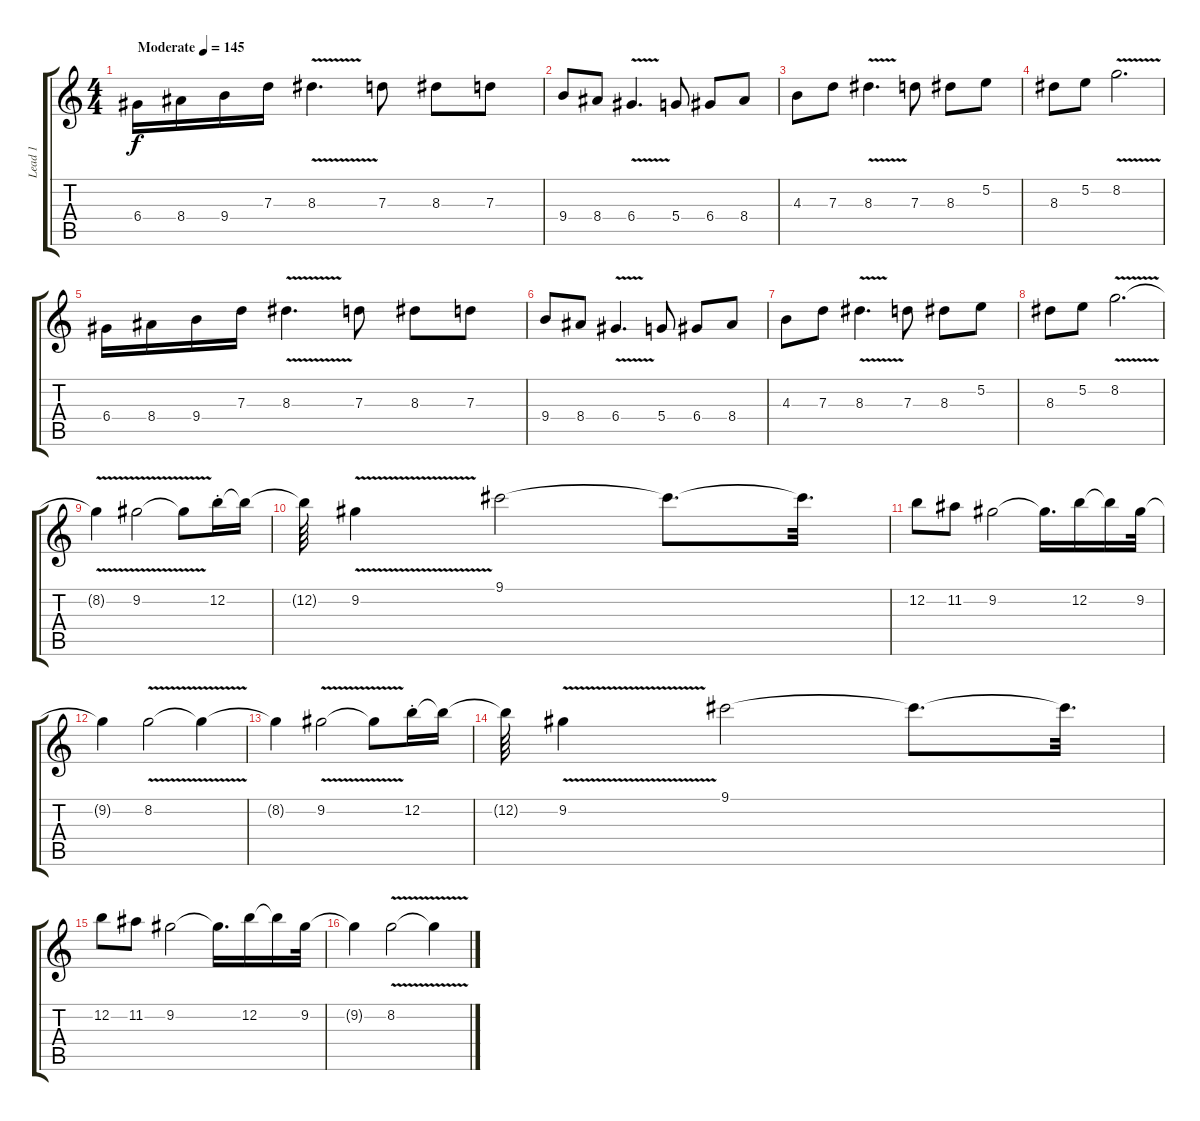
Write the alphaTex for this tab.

\track ("Lead 1" "Lead 1") {instrument overdrivenguitar}
\staff {score tabs}
\tuning (E4 B3 G3 D3 A2 E2) {hide}
\ts (4 4)
\tempo (145 "Moderate")
\clef g2
\ks c
6.4.16{dy f instrument overdrivenguitar} 8.4.16 9.4.16 7.3.16 8.3{v}.4{d} 7.3.8 8.3.8 7.3.8 |
9.4.8 8.4.8 6.4{v}.4{d} 5.4.8 6.4.8 8.4.8 |
4.3.8 7.3.8 8.3{v}.4{d} 7.3.8 8.3.8 5.2.8 |
8.3.8 5.2.8 8.2{v}.2{d} |
6.4.16 8.4.16 9.4.16 7.3.16 8.3{v}.4{d} 7.3.8 8.3.8 7.3.8 |
9.4.8 8.4.8 6.4{v}.4{d} 5.4.8 6.4.8 8.4.8 |
4.3.8 7.3.8 8.3{v}.4{d} 7.3.8 8.3.8 5.2.8 |
8.3.8 5.2.8 8.2{v}.2{d} |
8.2{t}.4 9.2{v}.2 9.2{t}.8 12.2{st}.16 12.2{t}.16 |
12.2{t}.64 9.2{v}.4 9.1.2 9.1{t}.8{d} 9.1{t}.32{d} |
12.2.8 11.2.8 9.2.2 9.2{t}.16{d} 12.2.16 12.2{t}.16 9.2.32 |
9.2{t}.4 8.2{v}.2 8.2{t}.4 |
8.2{t}.4 9.2{v}.2 9.2{t}.8 12.2{st}.16 12.2{t}.16 |
12.2{t}.64 9.2{v}.4 9.1.2 9.1{t}.8{d} 9.1{t}.32{d} |
12.2.8 11.2.8 9.2.2 9.2{t}.16{d} 12.2.16 12.2{t}.16 9.2.32 |
9.2{t}.4 8.2{v}.2 8.2{t}.4
